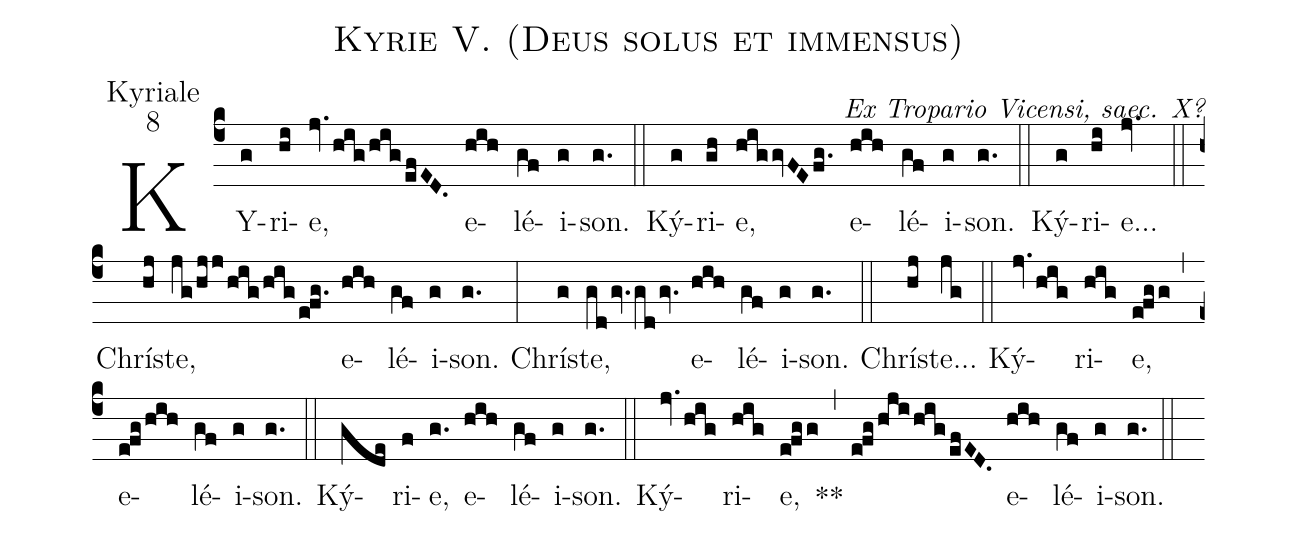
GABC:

name:Kyrie V. (Deus solus et immensus);
office-part:Kyriale;
mode:8;
commentary:Ex Tropario Vicensi, saec. X?;
%%
(c4) KY(g)ri(hi)e,(jv./hig/hig/efED.0) e(hih)lé(gf)i(g)son.(g.) (::)
Ký(g)ri(gh)e,(higgvFE/fg.) e(hih)lé(gf)i(g)son.(g.) (::)
Ký(g)ri(hi)e...(jv.) (::)
Chrí(hj)ste,(jg/hjj/hig/hig/e!fg.) e(hih)lé(gf)i(g)son.(g.) (:)
Chrí(g)ste,(gd/gv./gd/gv.) e(hih)lé(gf)i(g)son.(g.) (::)
Chrí(hj)ste...(jg) (::)
Ký(jv.hig)ri(hig)e,(e!fgg) (,) e(e!fg/hih)lé(gf)i(g)son.(g.) (::)
Ký(gde)ri(f)e,(g.) e(hih)lé(gf)i(g)son.(g.) (::)
Ký(jv.hig)ri(hig)e,(e!fgg) **(,) (e!fg/hji/hig/efED.0) e(hih)lé(gf)i(g)son.(g.) (::)
